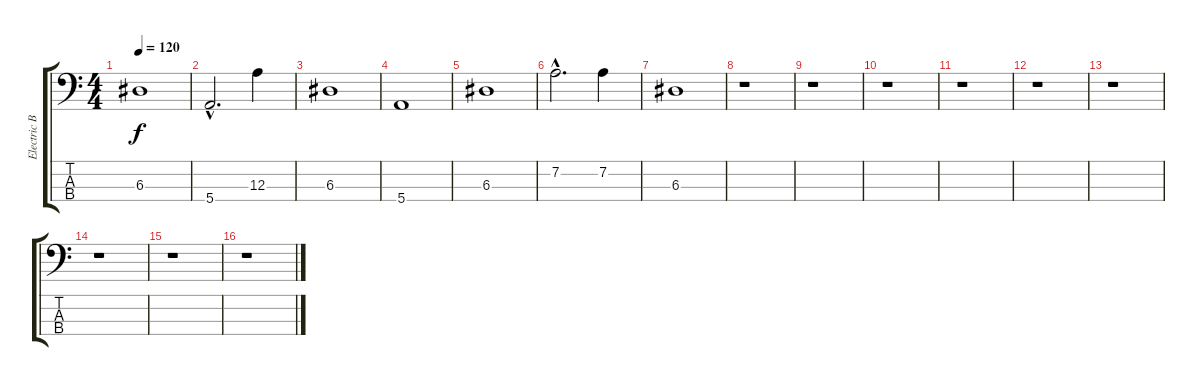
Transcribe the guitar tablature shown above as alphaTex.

\track ("Electric Bass" "Electric B") {instrument electricbasspick}
\staff {score tabs}
\tuning (G2 D2 A1 E1) {hide}
\ts (4 4)
\tempo 120
\clef f4
\ks c
6.3.1{dy f} |
5.4{hac}.2{d} 12.3.4 |
6.3.1 |
5.4.1 |
6.3.1 |
7.2{hac}.2{d} 7.2.4 |
6.3.1 |
r.1 |
r.1 |
r.1 |
r.1 |
r.1 |
r.1 |
r.1 |
r.1 |
r.1
